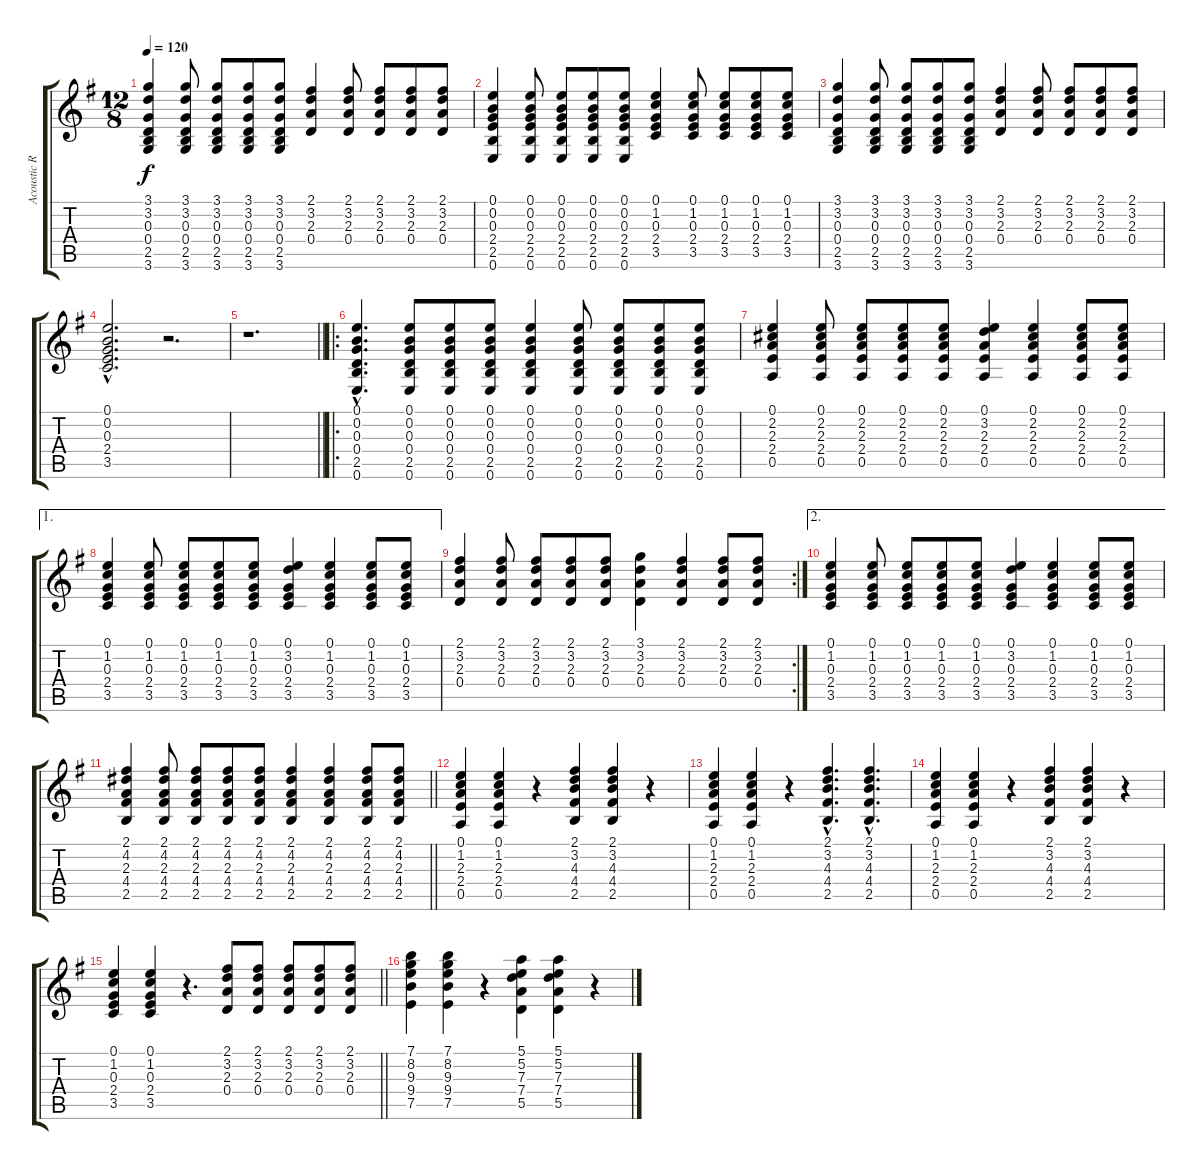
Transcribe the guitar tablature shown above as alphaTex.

\track ("Acoustic Rhythm Guitar" "Acoustic R") {instrument acousticguitarsteel}
\staff {score tabs}
\tuning (E4 B3 G3 D3 A2 E2) {hide}
\ts (12 8)
\tempo 120
\clef g2
\ks g
(3.1 3.2 0.3 0.4 2.5 3.6).4{dy f} (3.1 3.2 0.3 0.4 2.5 3.6).8 (3.1 3.2 0.3 0.4 2.5 3.6).8 (3.1 3.2 0.3 0.4 2.5 3.6).8 (3.1 3.2 0.3 0.4 2.5 3.6).8 (2.1 3.2 2.3 0.4).4 (2.1 3.2 2.3 0.4).8 (2.1 3.2 2.3 0.4).8 (2.1 3.2 2.3 0.4).8 (2.1 3.2 2.3 0.4).8 |
(0.1 0.2 0.3 2.4 2.5 0.6).4 (0.1 0.2 0.3 2.4 2.5 0.6).8 (0.1 0.2 0.3 2.4 2.5 0.6).8 (0.1 0.2 0.3 2.4 2.5 0.6).8 (0.1 0.2 0.3 2.4 2.5 0.6).8 (0.1 1.2 0.3 2.4 3.5).4 (0.1 1.2 0.3 2.4 3.5).8 (0.1 1.2 0.3 2.4 3.5).8 (0.1 1.2 0.3 2.4 3.5).8 (0.1 1.2 0.3 2.4 3.5).8 |
(3.1 3.2 0.3 0.4 2.5 3.6).4 (3.1 3.2 0.3 0.4 2.5 3.6).8 (3.1 3.2 0.3 0.4 2.5 3.6).8 (3.1 3.2 0.3 0.4 2.5 3.6).8 (3.1 3.2 0.3 0.4 2.5 3.6).8 (2.1 3.2 2.3 0.4).4 (2.1 3.2 2.3 0.4).8 (2.1 3.2 2.3 0.4).8 (2.1 3.2 2.3 0.4).8 (2.1 3.2 2.3 0.4).8 |
(0.1{hac} 0.2{hac} 0.3{hac} 2.4{hac} 3.5{hac}).2{d} r.2{d} |
\barLineRight lightlight
r.1{d} |
\ro
(0.1{hac} 0.2{hac} 0.3{hac} 0.4{hac} 2.5{hac} 0.6{hac}).4{d} (0.1 0.2 0.3 0.4 2.5 0.6).8 (0.1 0.2 0.3 0.4 2.5 0.6).8 (0.1 0.2 0.3 0.4 2.5 0.6).8 (0.1 0.2 0.3 0.4 2.5 0.6).4 (0.1 0.2 0.3 0.4 2.5 0.6).8 (0.1 0.2 0.3 0.4 2.5 0.6).8 (0.1 0.2 0.3 0.4 2.5 0.6).8 (0.1 0.2 0.3 0.4 2.5 0.6).8 |
(0.1 2.2 2.3 2.4 0.5).4 (0.1 2.2 2.3 2.4 0.5).8 (0.1 2.2 2.3 2.4 0.5).8 (0.1 2.2 2.3 2.4 0.5).8 (0.1 2.2 2.3 2.4 0.5).8 (0.1 3.2 2.3 2.4 0.5).4 (0.1 2.2 2.3 2.4 0.5).4 (0.1 2.2 2.3 2.4 0.5).8 (0.1 2.2 2.3 2.4 0.5).8 |
\ae 1
(0.1 1.2 0.3 2.4 3.5).4 (0.1 1.2 0.3 2.4 3.5).8 (0.1 1.2 0.3 2.4 3.5).8 (0.1 1.2 0.3 2.4 3.5).8 (0.1 1.2 0.3 2.4 3.5).8 (0.1 3.2 0.3 2.4 3.5).4 (0.1 1.2 0.3 2.4 3.5).4 (0.1 1.2 0.3 2.4 3.5).8 (0.1 1.2 0.3 2.4 3.5).8 |
\rc 2
(2.1 3.2 2.3 0.4).4 (2.1 3.2 2.3 0.4).8 (2.1 3.2 2.3 0.4).8 (2.1 3.2 2.3 0.4).8 (2.1 3.2 2.3 0.4).8 (3.1 3.2 2.3 0.4).4 (2.1 3.2 2.3 0.4).4 (2.1 3.2 2.3 0.4).8 (2.1 3.2 2.3 0.4).8 |
\ae 2
(0.1 1.2 0.3 2.4 3.5).4 (0.1 1.2 0.3 2.4 3.5).8 (0.1 1.2 0.3 2.4 3.5).8 (0.1 1.2 0.3 2.4 3.5).8 (0.1 1.2 0.3 2.4 3.5).8 (0.1 3.2 0.3 2.4 3.5).4 (0.1 1.2 0.3 2.4 3.5).4 (0.1 1.2 0.3 2.4 3.5).8 (0.1 1.2 0.3 2.4 3.5).8 |
\barLineRight lightlight
(2.1 4.2 2.3 4.4 2.5).4 (2.1 4.2 2.3 4.4 2.5).8 (2.1 4.2 2.3 4.4 2.5).8 (2.1 4.2 2.3 4.4 2.5).8 (2.1 4.2 2.3 4.4 2.5).8 (2.1 4.2 2.3 4.4 2.5).4 (2.1 4.2 2.3 4.4 2.5).4 (2.1 4.2 2.3 4.4 2.5).8 (2.1 4.2 2.3 4.4 2.5).8 |
(0.1 1.2 2.3 2.4 0.5).4 (0.1 1.2 2.3 2.4 0.5).4 r.4 (2.1 3.2 4.3 4.4 2.5).4 (2.1 3.2 4.3 4.4 2.5).4 r.4 |
(0.1 1.2 2.3 2.4 0.5).4 (0.1 1.2 2.3 2.4 0.5).4 r.4 (2.1{hac} 3.2{hac} 4.3{hac} 4.4{hac} 2.5{hac}).4{d} (2.1{hac} 3.2{hac} 4.3{hac} 4.4{hac} 2.5{hac}).4{d} |
(0.1 1.2 2.3 2.4 0.5).4 (0.1 1.2 2.3 2.4 0.5).4 r.4 (2.1 3.2 4.3 4.4 2.5).4 (2.1 3.2 4.3 4.4 2.5).4 r.4 |
\barLineRight lightlight
(0.1 1.2 0.3 2.4 3.5).4 (0.1 1.2 0.3 2.4 3.5).4 r.4{d} (2.1 3.2 2.3 0.4).8 (2.1 3.2 2.3 0.4).8 (2.1 3.2 2.3 0.4).8 (2.1 3.2 2.3 0.4).8 (2.1 3.2 2.3 0.4).8 |
(7.1 8.2 9.3 9.4 7.5).4 (7.1 8.2 9.3 9.4 7.5).4 r.4 (5.1 5.2 7.3 7.4 5.5).4 (5.1 5.2 7.3 7.4 5.5).4 r.4
